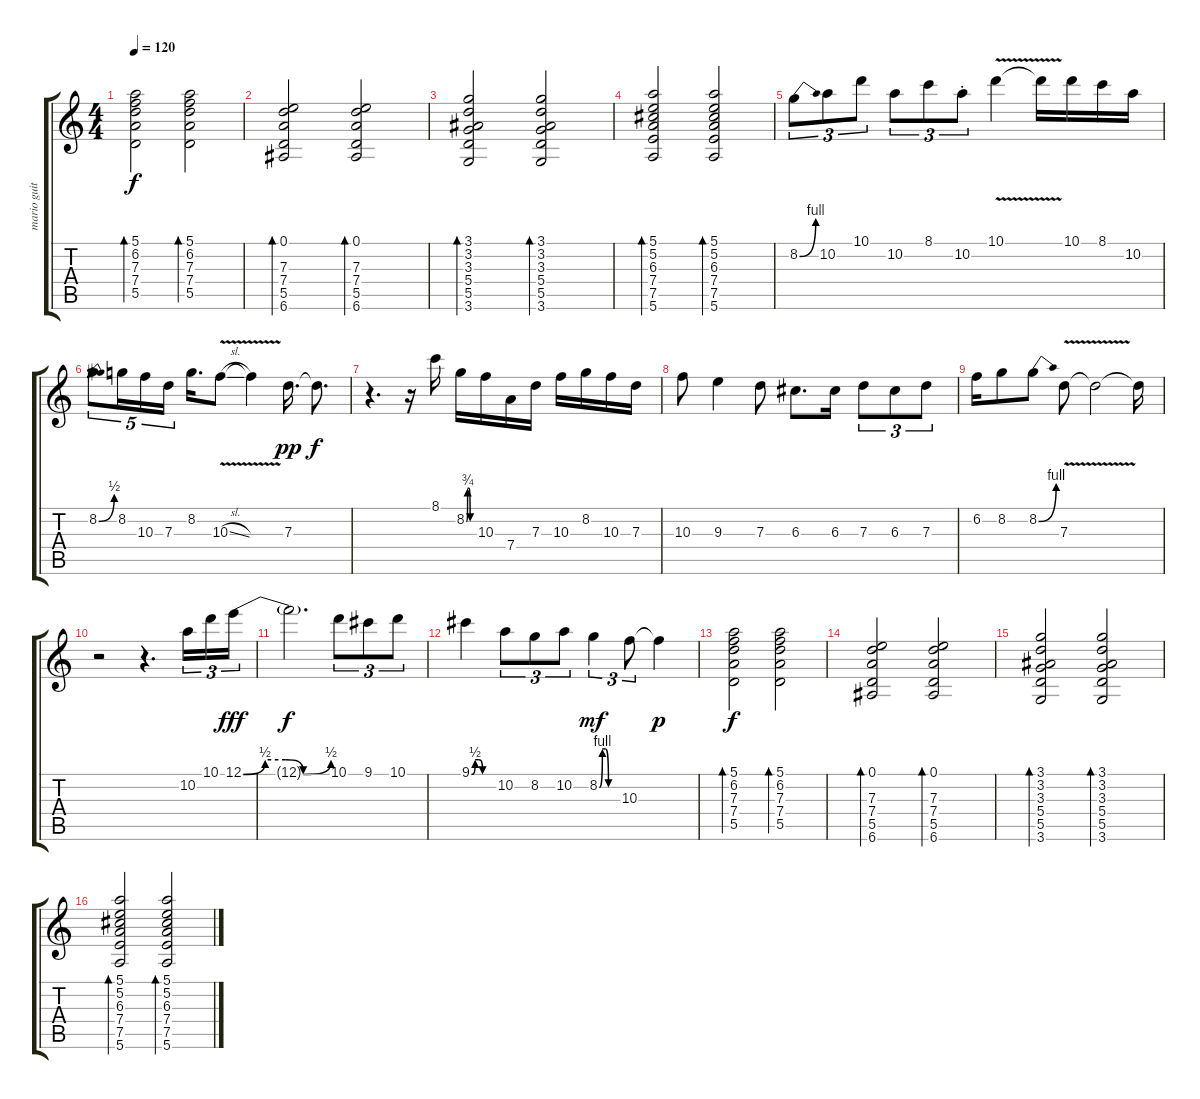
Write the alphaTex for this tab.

\track ("mario guitar" "mario guit") {instrument acousticguitarsteel}
\staff {score tabs}
\tuning (E4 B3 G3 D3 A2 E2) {hide}
\ts (4 4)
\tempo 120
\clef g2
\ks c
(5.1 6.2 7.3 7.4 5.5).2{bd 60 dy f} (5.1 6.2 7.3 7.4 5.5).2{bd 60} |
(0.1 7.3 7.4 5.5 6.6).2{bd 60} (0.1 7.3 7.4 5.5 6.6).2{bd 60} |
(3.1 3.2 3.3 5.4 5.5 3.6).2{bd 60} (3.1 3.2 3.3 5.4 5.5 3.6).2{bd 60} |
(5.1 5.2 6.3 7.4 7.5 5.6).2{bd 60} (5.1 5.2 6.3 7.4 7.5 5.6).2{bd 60} |
8.2{be (bend 0 0 60 4)}.8{tu (3 2) instrument overdrivenguitar} 10.2.8{tu (3 2)} 10.1.8{tu (3 2)} 10.2.8{tu (3 2)} 8.1.8{tu (3 2)} 10.2{st}.8{tu (3 2)} 10.1{v}.4 10.1{t}.16 10.1.16 8.1.16 10.2.16 |
8.2{be (bend 0 0 60 2)}.8{tu (5 4)} 8.2.16{tu (5 4)} 10.3.16{tu (5 4)} 7.3.16{tu (5 4)} 8.2.16{d} 10.3{v sl}.8 10.3{t}.4 7.3.16{d dy pp} 7.3{t}.8{d dy f} |
r.4{d} r.16 8.1.16 8.2{be (custom 0 0 10 3 20 3 30 0 60 0)}.16 10.3.16 7.4.16 7.3.16 10.3.16 8.2.16 10.3.16 7.3.16 |
10.3.8 9.3.4 7.3.8 6.3.8{d} 6.3.16 7.3.8{tu (3 2)} 6.3.8{tu (3 2)} 7.3.8{tu (3 2)} |
6.2.16 8.2.8 8.2{be (bend 0 0 60 4)}.8 7.3{v}.8 7.3{t}.2 7.3{t}.16 |
r.2 r.4{d} 10.2.16{tu (3 2)} 10.1.16{tu (3 2)} 12.1{be (custom 0 0 15 2 29 2 41 0 60 2)}.16{tu (3 2) dy fff} |
12.1{t}.2{d dy f} 10.1.8{tu (3 2)} 9.1.8{tu (3 2)} 10.1.8{tu (3 2)} |
9.1{be (custom 0 0 10 2 20 2 30 0 60 0)}.4 10.2.8{tu (3 2)} 8.2.8{tu (3 2)} 10.2.8{tu (3 2)} 8.2{be (custom 0 0 10 4 20 4 30 0 60 0)}.4{tu (3 2) dy mf} 10.3.8{tu (3 2)} 10.3{t}.4{dy p} |
(5.1 6.2 7.3 7.4 5.5).2{bd 60 dy f instrument acousticguitarsteel} (5.1 6.2 7.3 7.4 5.5).2{bd 60} |
(0.1 7.3 7.4 5.5 6.6).2{bd 60} (0.1 7.3 7.4 5.5 6.6).2{bd 60} |
(3.1 3.2 3.3 5.4 5.5 3.6).2{bd 60} (3.1 3.2 3.3 5.4 5.5 3.6).2{bd 60} |
(5.1 5.2 6.3 7.4 7.5 5.6).2{bd 60} (5.1 5.2 6.3 7.4 7.5 5.6).2{bd 60}
